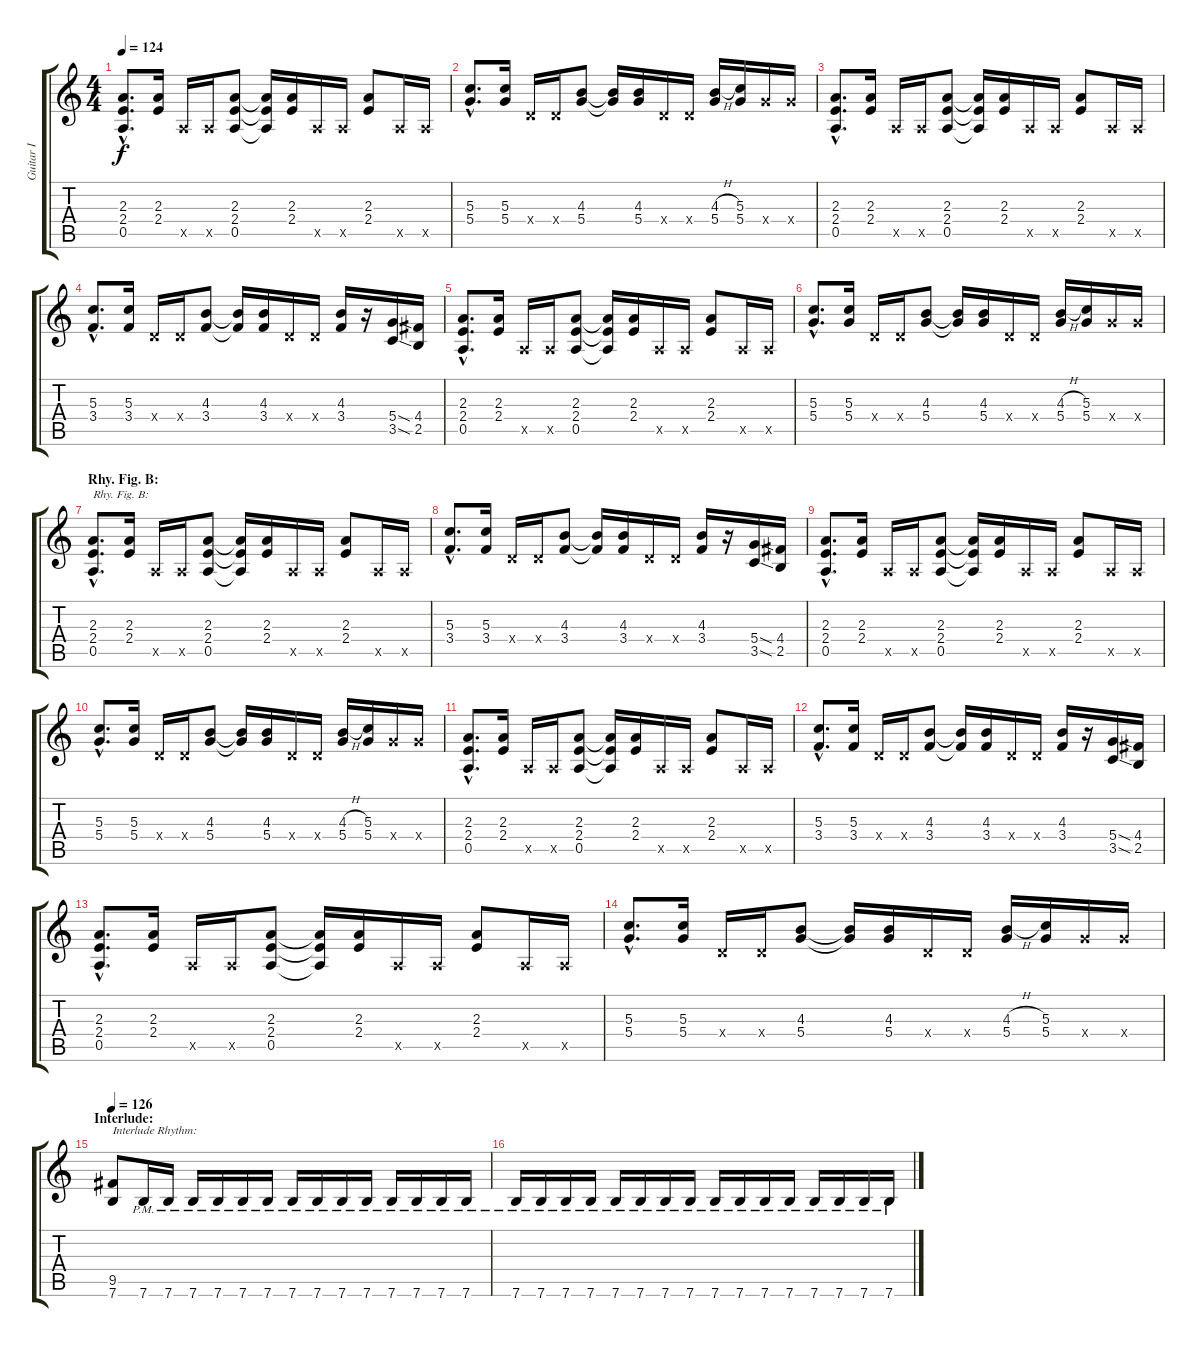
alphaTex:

\track ("Guitar I" "Guitar I") {instrument distortionguitar}
\staff {score tabs}
\tuning (E4 B3 G3 D3 A2 E2) {hide}
\ts (4 4)
\tempo 124
\clef g2
\ks c
(2.3{hac} 2.4{hac} 0.5{hac}).8{d dy f} (2.3 2.4).16 0.5{x}.16 0.5{x}.16 (2.3 2.4 0.5).8 (2.3{t} 2.4{t} 0.5{t}).16 (2.3 2.4).16 0.5{x}.16 0.5{x}.16 (2.3 2.4).8 0.5{x}.16 0.5{x}.16 |
(5.3{hac} 5.4{hac}).8{d} (5.3 5.4).16 0.4{x}.16 0.4{x}.16 (4.3 5.4).8 (4.3{t} 5.4{t}).16 (4.3 5.4).16 0.4{x}.16 0.4{x}.16 (4.3{h} 5.4).16 (5.3 5.4).16 5.4{x}.16 5.4{x}.16 |
(2.3{hac} 2.4{hac} 0.5{hac}).8{d} (2.3 2.4).16 0.5{x}.16 0.5{x}.16 (2.3 2.4 0.5).8 (2.3{t} 2.4{t} 0.5{t}).16 (2.3 2.4).16 0.5{x}.16 0.5{x}.16 (2.3 2.4).8 0.5{x}.16 0.5{x}.16 |
(5.3{hac} 3.4{hac}).8{d} (5.3 3.4).16 0.4{x}.16 0.4{x}.16 (4.3 3.4).8 (4.3{t} 3.4{t}).16 (4.3 3.4).16 0.4{x}.16 0.4{x}.16 (4.3 3.4).16 r.16 (5.4{sod} 3.5{sod}).16 (4.4 2.5).16 |
(2.3{hac} 2.4{hac} 0.5{hac}).8{d} (2.3 2.4).16 0.5{x}.16 0.5{x}.16 (2.3 2.4 0.5).8 (2.3{t} 2.4{t} 0.5{t}).16 (2.3 2.4).16 0.5{x}.16 0.5{x}.16 (2.3 2.4).8 0.5{x}.16 0.5{x}.16 |
(5.3{hac} 5.4{hac}).8{d} (5.3 5.4).16 0.4{x}.16 0.4{x}.16 (4.3 5.4).8 (4.3{t} 5.4{t}).16 (4.3 5.4).16 0.4{x}.16 0.4{x}.16 (4.3{h} 5.4).16 (5.3 5.4).16 5.4{x}.16 5.4{x}.16 |
\section ("" "Rhy. Fig. B:")
(2.3{hac} 2.4{hac} 0.5{hac}).8{d txt "Rhy. Fig. B:"} (2.3 2.4).16 0.5{x}.16 0.5{x}.16 (2.3 2.4 0.5).8 (2.3{t} 2.4{t} 0.5{t}).16 (2.3 2.4).16 0.5{x}.16 0.5{x}.16 (2.3 2.4).8 0.5{x}.16 0.5{x}.16 |
(5.3{hac} 3.4{hac}).8{d} (5.3 3.4).16 0.4{x}.16 0.4{x}.16 (4.3 3.4).8 (4.3{t} 3.4{t}).16 (4.3 3.4).16 0.4{x}.16 0.4{x}.16 (4.3 3.4).16 r.16 (5.4{sod} 3.5{sod}).16 (4.4 2.5).16 |
(2.3{hac} 2.4{hac} 0.5{hac}).8{d} (2.3 2.4).16 0.5{x}.16 0.5{x}.16 (2.3 2.4 0.5).8 (2.3{t} 2.4{t} 0.5{t}).16 (2.3 2.4).16 0.5{x}.16 0.5{x}.16 (2.3 2.4).8 0.5{x}.16 0.5{x}.16 |
(5.3{hac} 5.4{hac}).8{d} (5.3 5.4).16 0.4{x}.16 0.4{x}.16 (4.3 5.4).8 (4.3{t} 5.4{t}).16 (4.3 5.4).16 0.4{x}.16 0.4{x}.16 (4.3{h} 5.4).16 (5.3 5.4).16 5.4{x}.16 5.4{x}.16 |
(2.3{hac} 2.4{hac} 0.5{hac}).8{d} (2.3 2.4).16 0.5{x}.16 0.5{x}.16 (2.3 2.4 0.5).8 (2.3{t} 2.4{t} 0.5{t}).16 (2.3 2.4).16 0.5{x}.16 0.5{x}.16 (2.3 2.4).8 0.5{x}.16 0.5{x}.16 |
(5.3{hac} 3.4{hac}).8{d} (5.3 3.4).16 0.4{x}.16 0.4{x}.16 (4.3 3.4).8 (4.3{t} 3.4{t}).16 (4.3 3.4).16 0.4{x}.16 0.4{x}.16 (4.3 3.4).16 r.16 (5.4{sod} 3.5{sod}).16 (4.4 2.5).16 |
(2.3{hac} 2.4{hac} 0.5{hac}).8{d} (2.3 2.4).16 0.5{x}.16 0.5{x}.16 (2.3 2.4 0.5).8 (2.3{t} 2.4{t} 0.5{t}).16 (2.3 2.4).16 0.5{x}.16 0.5{x}.16 (2.3 2.4).8 0.5{x}.16 0.5{x}.16 |
(5.3{hac} 5.4{hac}).8{d} (5.3 5.4).16 0.4{x}.16 0.4{x}.16 (4.3 5.4).8 (4.3{t} 5.4{t}).16 (4.3 5.4).16 0.4{x}.16 0.4{x}.16 (4.3{h} 5.4).16 (5.3 5.4).16 5.4{x}.16 5.4{x}.16 |
\section ("" "Interlude:")
\tempo 126
(9.5 7.6).8{txt "Interlude Rhythm:"} 7.6{pm}.16 7.6{pm}.16 7.6{pm}.16 7.6{pm}.16 7.6{pm}.16 7.6{pm}.16 7.6{pm}.16 7.6{pm}.16 7.6{pm}.16 7.6{pm}.16 7.6{pm}.16 7.6{pm}.16 7.6{pm}.16 7.6{pm}.16 |
7.6{pm}.16 7.6{pm}.16 7.6{pm}.16 7.6{pm}.16 7.6{pm}.16 7.6{pm}.16 7.6{pm}.16 7.6{pm}.16 7.6{pm}.16 7.6{pm}.16 7.6{pm}.16 7.6{pm}.16 7.6{pm}.16 7.6{pm}.16 7.6{pm}.16 7.6{pm}.16
